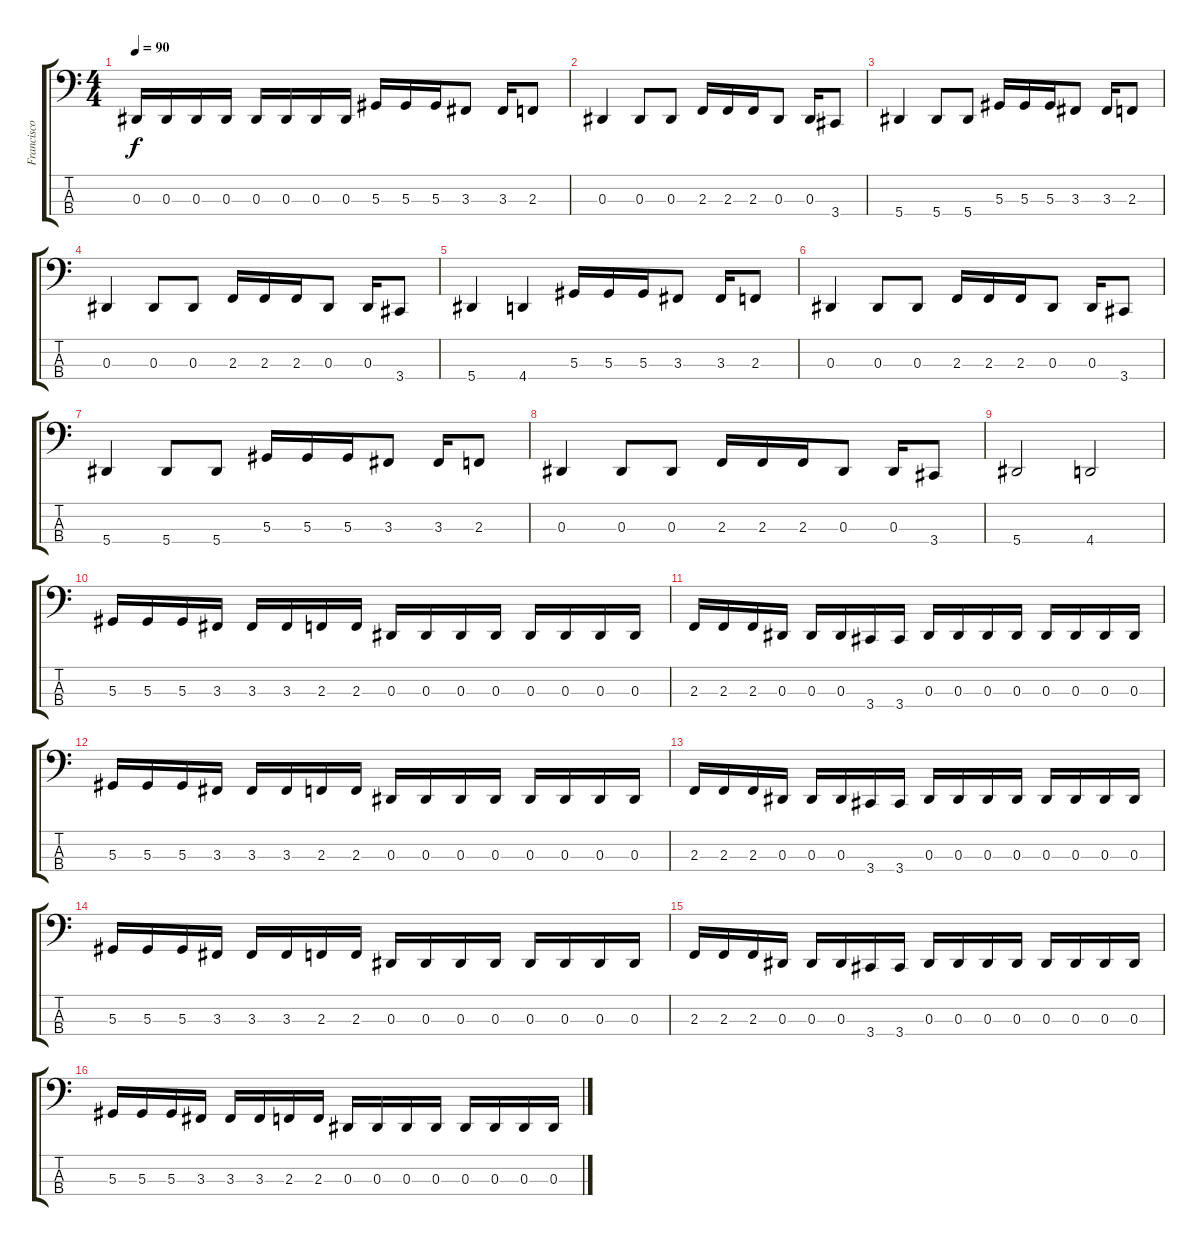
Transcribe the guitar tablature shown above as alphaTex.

\track ("Francisco Fidalgo" "Francisco ") {instrument electricbasspick}
\staff {score tabs}
\tuning (C2 Ab1 Eb1 Bb0) {hide}
\ts (4 4)
\tempo 90
\clef f4
\ks c
0.3.16{dy f} 0.3.16 0.3.16 0.3.16 0.3.16 0.3.16 0.3.16 0.3.16 5.3.16 5.3.16 5.3.16 3.3.8 3.3.16 2.3.8 |
0.3.4 0.3.8 0.3.8 2.3.16 2.3.16 2.3.16 0.3.8 0.3.16 3.4.8 |
5.4.4 5.4.8 5.4.8 5.3.16 5.3.16 5.3.16 3.3.8 3.3.16 2.3.8 |
0.3.4 0.3.8 0.3.8 2.3.16 2.3.16 2.3.16 0.3.8 0.3.16 3.4.8 |
5.4.4 4.4.4 5.3.16 5.3.16 5.3.16 3.3.8 3.3.16 2.3.8 |
0.3.4 0.3.8 0.3.8 2.3.16 2.3.16 2.3.16 0.3.8 0.3.16 3.4.8 |
5.4.4 5.4.8 5.4.8 5.3.16 5.3.16 5.3.16 3.3.8 3.3.16 2.3.8 |
0.3.4 0.3.8 0.3.8 2.3.16 2.3.16 2.3.16 0.3.8 0.3.16 3.4.8 |
5.4.2 4.4.2 |
5.3.16 5.3.16 5.3.16 3.3.16 3.3.16 3.3.16 2.3.16 2.3.16 0.3.16 0.3.16 0.3.16 0.3.16 0.3.16 0.3.16 0.3.16 0.3.16 |
2.3.16 2.3.16 2.3.16 0.3.16 0.3.16 0.3.16 3.4.16 3.4.16 0.3.16 0.3.16 0.3.16 0.3.16 0.3.16 0.3.16 0.3.16 0.3.16 |
5.3.16 5.3.16 5.3.16 3.3.16 3.3.16 3.3.16 2.3.16 2.3.16 0.3.16 0.3.16 0.3.16 0.3.16 0.3.16 0.3.16 0.3.16 0.3.16 |
2.3.16 2.3.16 2.3.16 0.3.16 0.3.16 0.3.16 3.4.16 3.4.16 0.3.16 0.3.16 0.3.16 0.3.16 0.3.16 0.3.16 0.3.16 0.3.16 |
5.3.16 5.3.16 5.3.16 3.3.16 3.3.16 3.3.16 2.3.16 2.3.16 0.3.16 0.3.16 0.3.16 0.3.16 0.3.16 0.3.16 0.3.16 0.3.16 |
2.3.16 2.3.16 2.3.16 0.3.16 0.3.16 0.3.16 3.4.16 3.4.16 0.3.16 0.3.16 0.3.16 0.3.16 0.3.16 0.3.16 0.3.16 0.3.16 |
5.3.16 5.3.16 5.3.16 3.3.16 3.3.16 3.3.16 2.3.16 2.3.16 0.3.16 0.3.16 0.3.16 0.3.16 0.3.16 0.3.16 0.3.16 0.3.16
